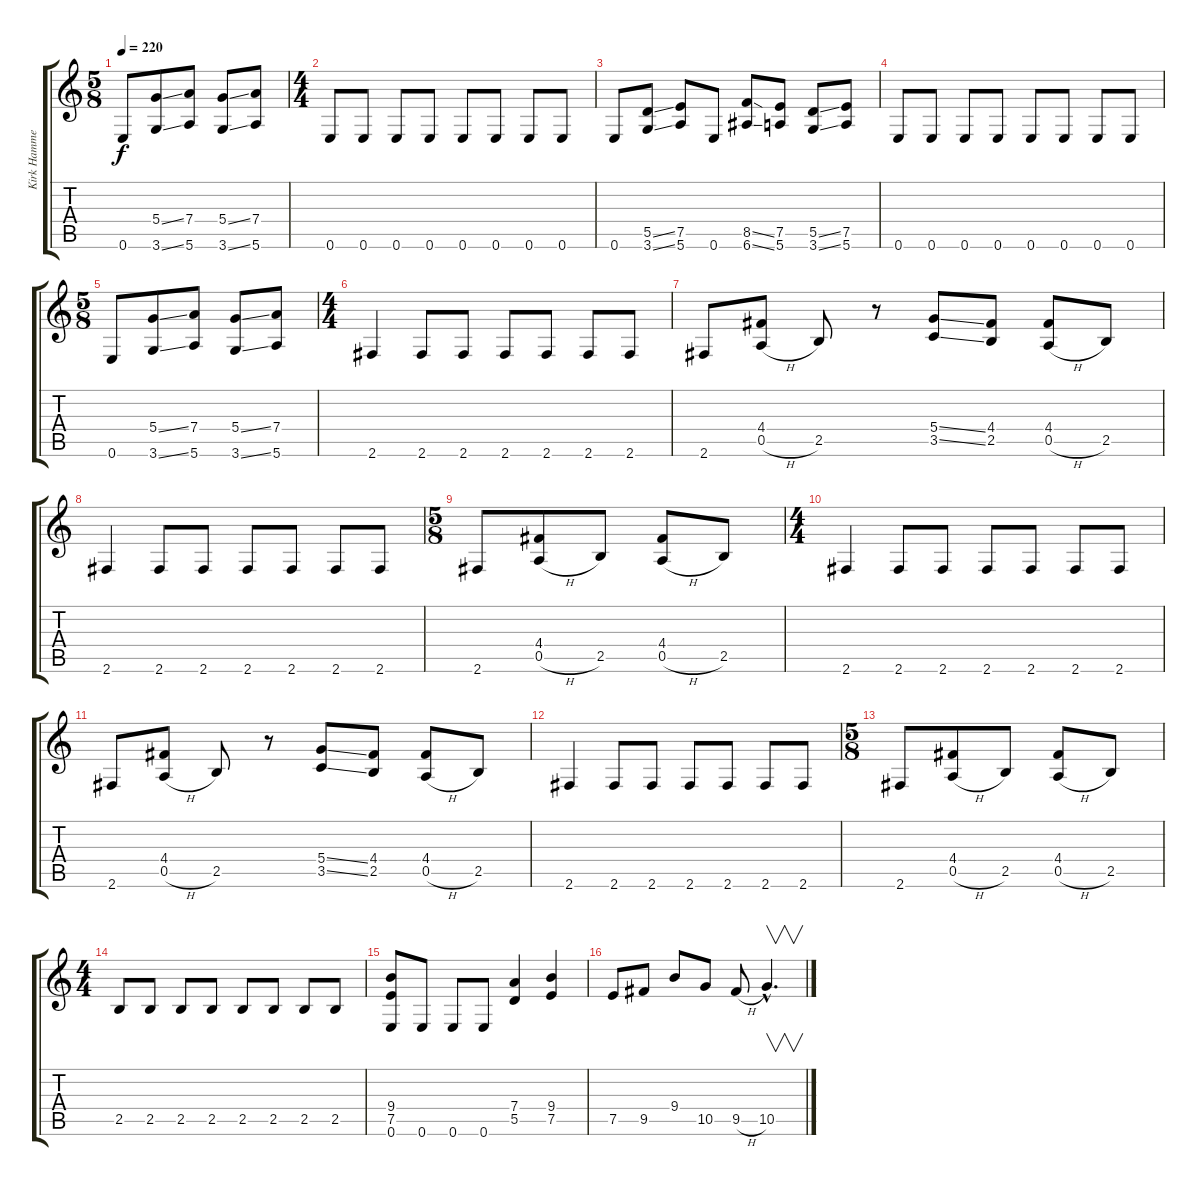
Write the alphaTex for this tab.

\track ("Kirk Hammett Distortion" "Kirk Hamme") {instrument distortionguitar}
\staff {score tabs}
\tuning (E4 B3 G3 D3 A2 E2) {hide}
\ts (5 8)
\tempo 220
\clef g2
\ks c
0.6.8{dy f} (5.4{ss} 3.6{ss}).8 (7.4 5.6).8 (5.4{ss} 3.6{ss}).8 (7.4 5.6).8 |
\ts (4 4)
0.6.8 0.6.8 0.6.8 0.6.8 0.6.8 0.6.8 0.6.8 0.6.8 |
0.6.8 (5.5{ss} 3.6{ss}).8 (7.5 5.6).8 0.6.8 (8.5{ss} 6.6{ss}).8 (7.5 5.6).8 (5.5{ss} 3.6{ss}).8 (7.5 5.6).8 |
0.6.8 0.6.8 0.6.8 0.6.8 0.6.8 0.6.8 0.6.8 0.6.8 |
\ts (5 8)
0.6.8 (5.4{ss} 3.6{ss}).8 (7.4 5.6).8 (5.4{ss} 3.6{ss}).8 (7.4 5.6).8 |
\ts (4 4)
2.6.4 2.6.8 2.6.8 2.6.8 2.6.8 2.6.8 2.6.8 |
2.6.8 (4.4 0.5{h}).8 2.5.8 r.8 (5.4{ss} 3.5{ss}).8 (4.4 2.5).8 (4.4 0.5{h}).8 2.5.8 |
2.6.4 2.6.8 2.6.8 2.6.8 2.6.8 2.6.8 2.6.8 |
\ts (5 8)
2.6.8 (4.4 0.5{h}).8 2.5.8 (4.4 0.5{h}).8 2.5.8 |
\ts (4 4)
2.6.4 2.6.8 2.6.8 2.6.8 2.6.8 2.6.8 2.6.8 |
2.6.8 (4.4 0.5{h}).8 2.5.8 r.8 (5.4{ss} 3.5{ss}).8 (4.4 2.5).8 (4.4 0.5{h}).8 2.5.8 |
2.6.4 2.6.8 2.6.8 2.6.8 2.6.8 2.6.8 2.6.8 |
\ts (5 8)
2.6.8 (4.4 0.5{h}).8 2.5.8 (4.4 0.5{h}).8 2.5.8 |
\ts (4 4)
2.5.8 2.5.8 2.5.8 2.5.8 2.5.8 2.5.8 2.5.8 2.5.8 |
(9.4 7.5 0.6).8 0.6.8 0.6.8 0.6.8 (7.4 5.5).4 (9.4 7.5).4 |
7.5.8 9.5.8 9.4.8 10.5.8 9.5{h}.8 10.5{hac}.4{v d}
